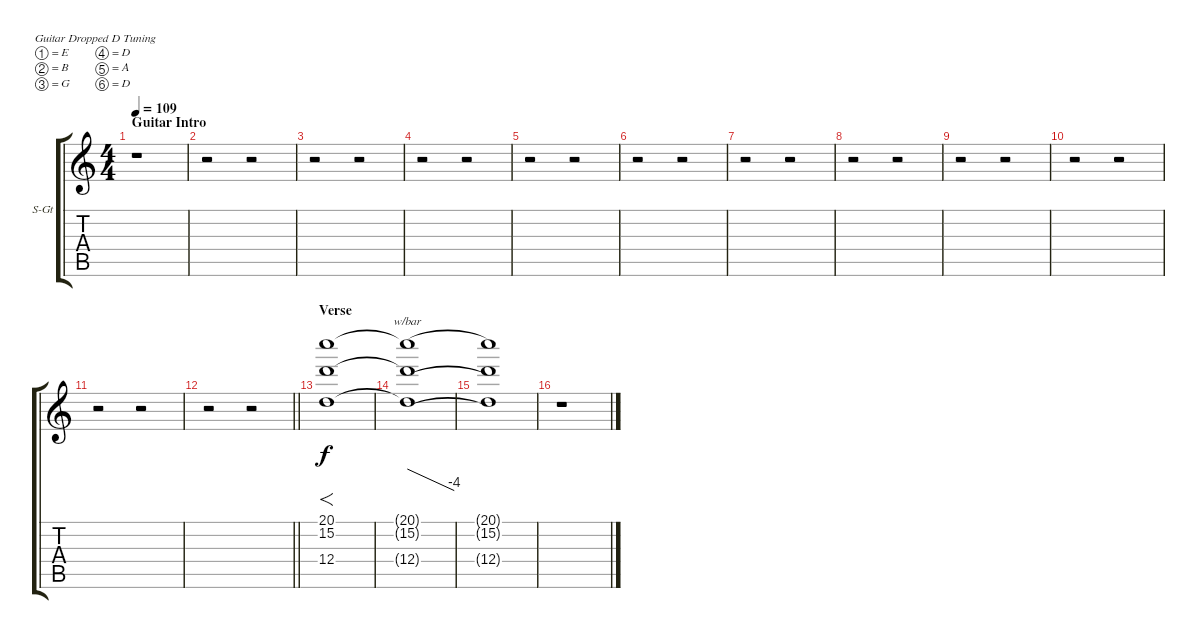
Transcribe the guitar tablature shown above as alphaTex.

\bracketExtendMode groupsimilarinstruments
\firstSystemTrackNameOrientation horizontal
\otherSystemsTrackNameOrientation horizontal
\track ("Keyboard 2" "S-Gt") {instrument pad4choir}
\staff {score tabs}
\tuning (E4 B3 G3 D3 A2 D2)
\displaytranspose 12
\ts (4 4)
\section ("" "Guitar Intro")
\tempo 109
\clef g2
\ks c
r.1{dy p} |
r.2 r.2 |
r.2 r.2 |
r.2 r.2 |
r.2 r.2 |
r.2 r.2 |
r.2 r.2 |
r.2 r.2 |
r.2 r.2 |
r.2 r.2 |
r.2 r.2 |
\barLineRight lightlight
r.2 r.2 |
\section ("" "Verse")
(20.1 15.2 12.4).1{f dy f} |
(20.1{t} 15.2{t} 12.4{t}).1{tbe (dive default 0 0 60 -16)} |
(20.1{t} 15.2{t} 12.4{t}).1 |
r.1
